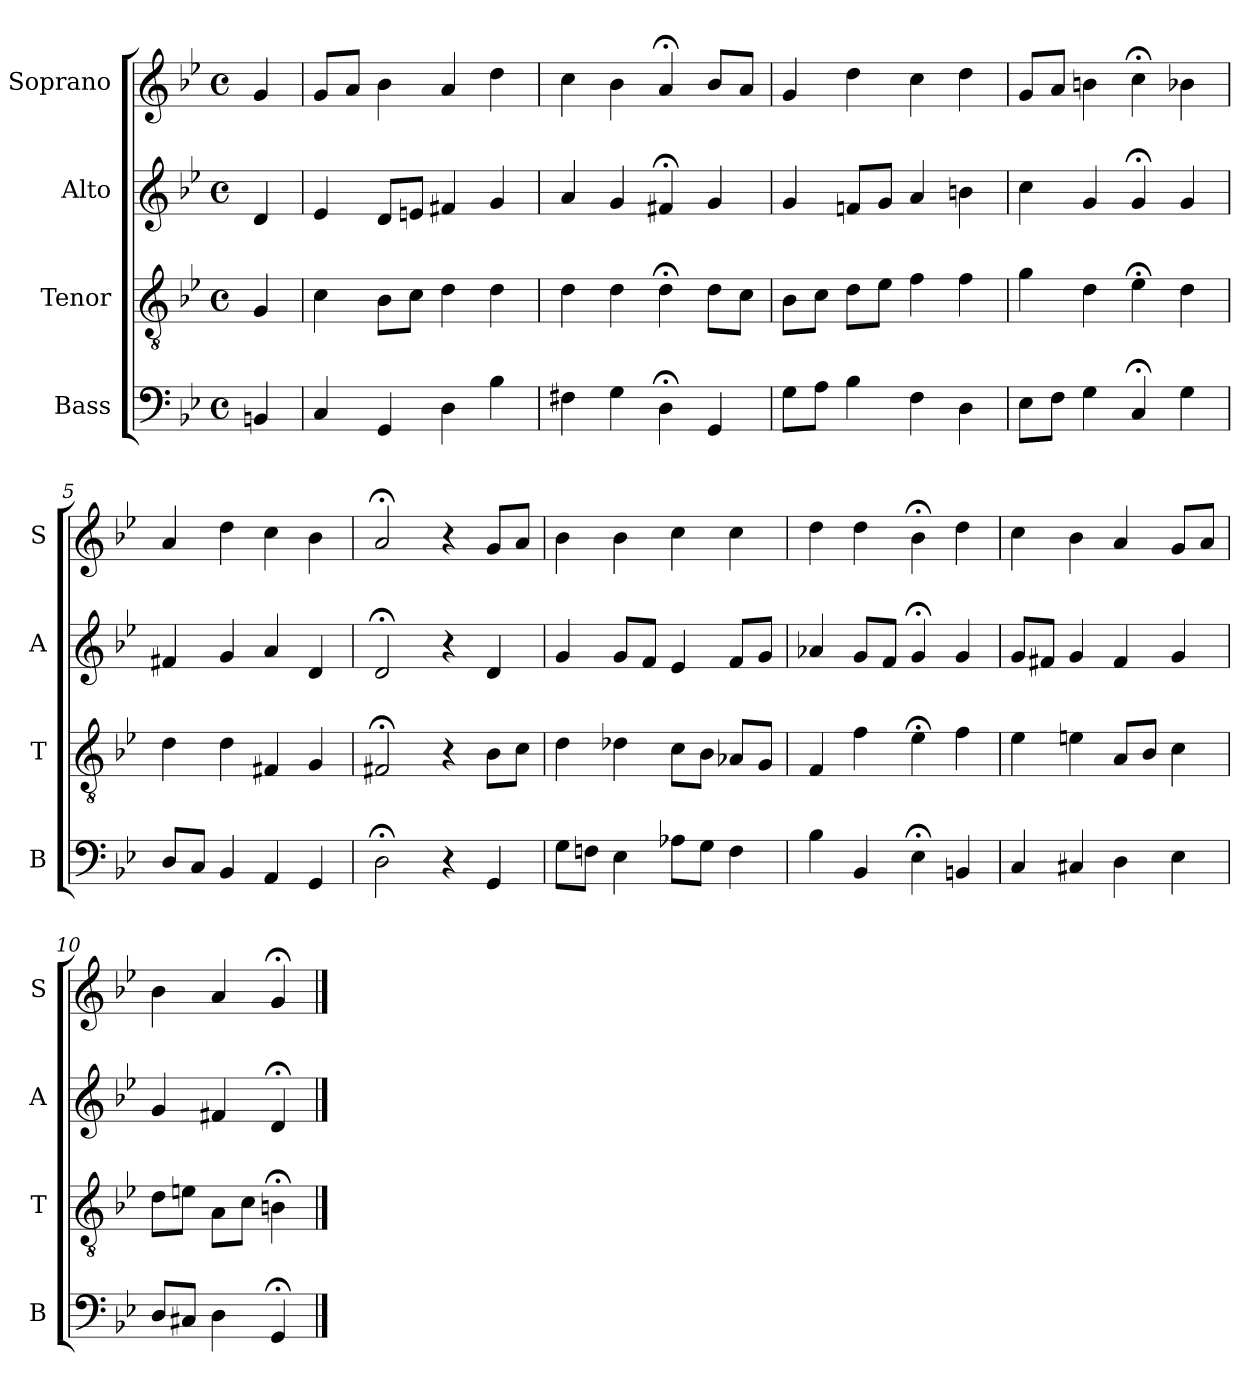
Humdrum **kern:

**kern	**kern	**kern	**kern
*part4	*part3	*part2	*part1
*staff4	*staff3	*staff2	*staff1
*I"Bass	*I"Tenor	*I"Alto	*I"Soprano
*I'B	*I'T	*I'A	*I'S
*clefF4	*clefGv2	*clefG2	*clefG2
*k[b-e-]	*k[b-e-]	*k[b-e-]	*k[b-e-]
*g:	*g:	*g:	*g:
*M4/4	*M4/4	*M4/4	*M4/4
*met(c)	*met(c)	*met(c)	*met(c)
*MM100	*MM100	*MM100	*MM100
=	=	=	=
4BBn	4G	4d	4g
=1	=1	=1	=1
4C	4c	4e-	8gL
.	.	.	8aJ
4GG	8B-L	8dL	4b-
.	8cJ	8enJ	.
4D	4d	4f#X	4a
4B-	4d	4g	4dd
=2	=2	=2	=2
4F#X	4d	4a	4cc
4G	4d	4g	4b-
4D;<	4d;<	4f#X;<	4a;<
4GG	8dL	4g	8b-L
.	8cJ	.	8aJ
=3	=3	=3	=3
8GL	8B-L	4g	4g
8AJ	8cJ	.	.
4B-	8dL	8fnL	4dd
.	8e-J	8gJ	.
4F	4f	4a	4cc
4D	4f	4bn	4dd
=4	=4	=4	=4
8E-L	4g	4cc	8gL
8FJ	.	.	8aJ
4G	4d	4g	4bn
4C;<	4e-;<	4g;<	4cc;<
4G	4d	4g	4b-X
=5	=5	=5	=5
8DL	4d	4f#X	4a
8CJ	.	.	.
4BB-	4d	4g	4dd
4AA	4F#X	4a	4cc
4GG	4G	4d	4b-
=6	=6	=6	=6
2D;<	2F#X;<	2d;<	2a;<
4r	4r	4r	4r
4GG	8B-L	4d	8gL
.	8cJ	.	8aJ
=7	=7	=7	=7
8GL	4d	4g	4b-
8FnJ	.	.	.
4E-	4d-X	8gL	4b-
.	.	8fJ	.
8A-XL	8cL	4e-	4cc
8GJ	8B-J	.	.
4F	8A-XL	8fL	4cc
.	8GJ	8gJ	.
=8	=8	=8	=8
4B-i	4Fi	4a-Xi	4ddi
4BB-	4f	8gL	4dd
.	.	8fJ	.
4E-;<	4e-;<	4g;<	4b-;<
4BBn	4f	4g	4dd
=9	=9	=9	=9
4C	4e-	8gL	4cc
.	.	8f#XJ	.
4C#X	4en	4g	4b-
4D	8AL	4f#	4a
.	8B-J	.	.
4E-	4c	4g	8gL
.	.	.	8aJ
=10	=10	=10	=10
8DL	8dL	4g	4b-
8C#XJ	8enJ	.	.
4D	8AL	4f#X	4a
.	8cJ	.	.
4GG;<	4Bn;<	4d;<	4g;<
==	==	==	==
*-	*-	*-	*-
